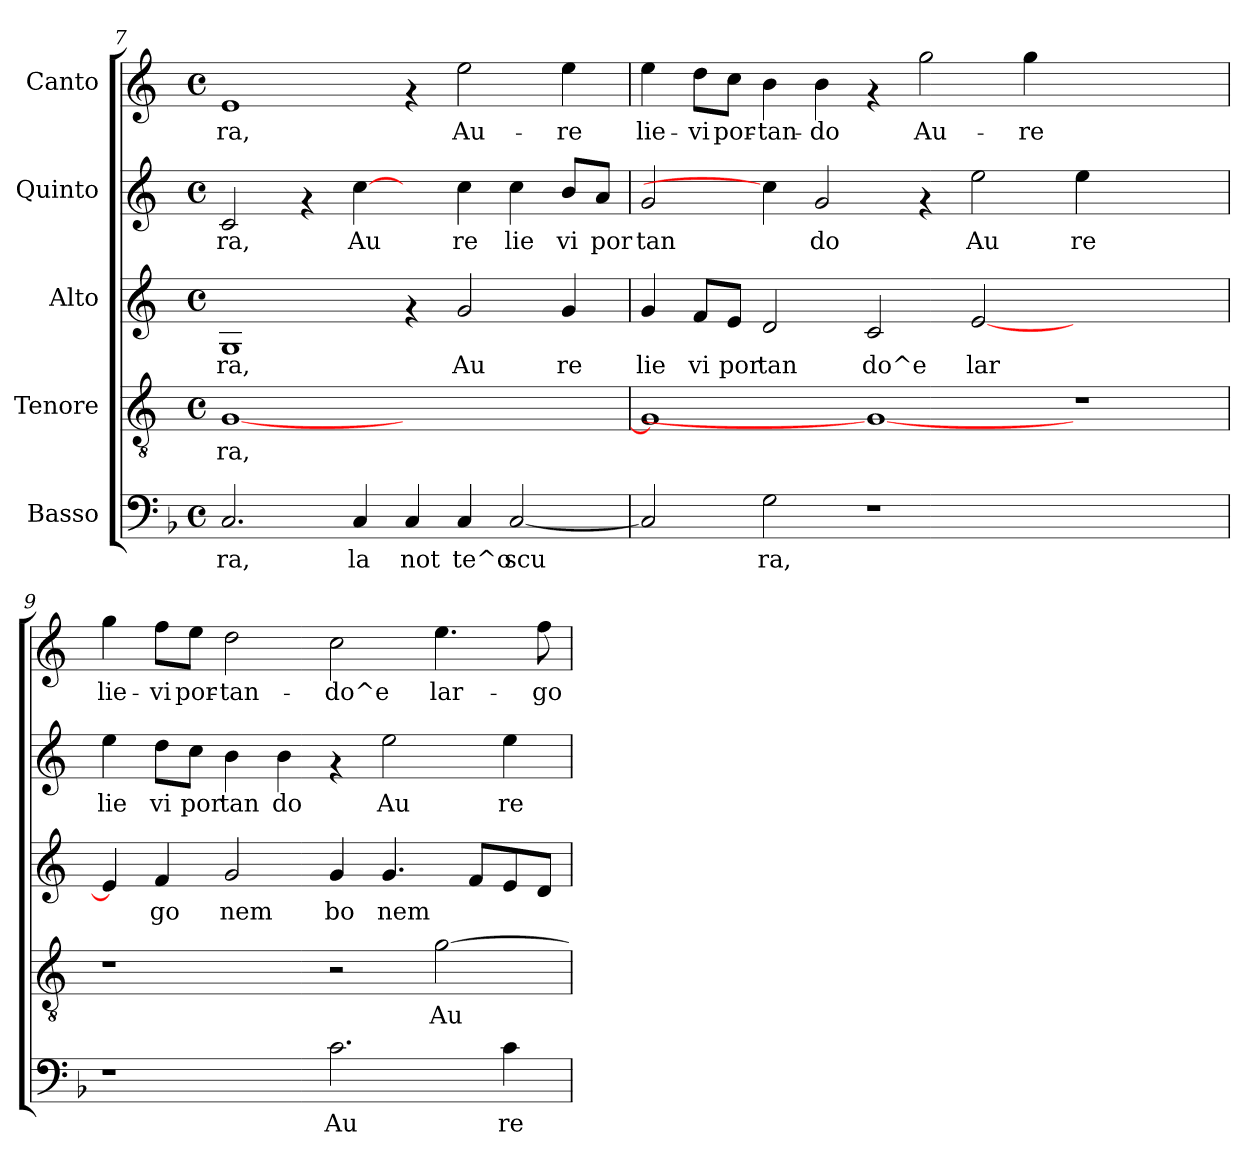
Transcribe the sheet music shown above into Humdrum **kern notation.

**kern	**text	**kern	**text	**kern	**text	**kern	**text	**kern	**text
*part5	*part5	*part4	*part4	*part3	*part3	*part2	*part2	*part1	*part1
*staff5	*staff5	*staff4	*staff4	*staff3	*staff3	*staff2	*staff2	*staff1	*staff1
*I"Basso	*	*I"Tenore	*	*I"Alto	*	*I"Quinto	*	*I"Canto	*
*clefF4	*	*clefGv2	*	*clefG2	*	*clefG2	*	*clefG2	*
*	*	*ITrd-3c-5	*	*ITrd-3c-5	*	*ITrd-3c-5	*	*ITrd-3c-5	*
*k[b-]	*	*k[b-]	*	*k[b-]	*	*k[b-]	*	*k[b-]	*
*F:	*	*F:	*	*F:	*	*F:	*	*F:	*
*M4/4	*	*M4/4	*	*M4/4	*	*M4/4	*	*M4/4	*
*met(c)	*	*met(c)	*	*met(c)	*	*met(c)	*	*met(c)	*
=7	=7	=7	=7	=7	=7	=7	=7	=7	=7
!	!LO:LY:b:cj	!	!LO:LY:b:cj	!	!LO:LY:b:cj	!	!LO:LY:b:cj	!	!LO:LY:b:cj
2.C/	ra,	[<1c	-ra,	1c	ra,	2f/	ra,	1a	-ra,
.	.	.	.	.	.	4rf	.	.	.
!	!LO:LY:b:cj	!	!	!	!	!	!LO:LY:b:cj	!	!
4C/	la	.	.	.	.	[4ff\	Au	.	.
!	!LO:LY:b:cj	!	!	!	!	!	!	!	!
4C/	not	1ryy	.	4rf	.	4ryy	.	4rf	.
!	!LO:LY:b:cj	!	!	!	!LO:LY:b:cj	!	!LO:LY:b:cj	!	!LO:LY:b:cj
4C/	te^o	.	.	2cc/	Au	4ff\	re	2aa\	Au-
!	!LO:LY:b:cj	!	!	!	!	!	!LO:LY:b:cj	!	!
[<2C/	scu	.	.	.	.	4ff\	lie	.	.
!	!	!	!	!	!LO:LY:b:cj	!	!LO:LY:b:cj	!	!LO:LY:b:cj
.	.	.	.	4cc/	re	8ee/L	vi	4aa\	-re
!	!	!	!	!	!	!	!LO:LY:b:cj	!	!
.	.	.	.	.	.	8dd/J	por	.	.
=8	=8	=8	=8	=8	=8	=8	=8	=8	=8
!	!LO:LY:b:cj	!	!LO:LY:b:cj	!	!LO:LY:b:cj	!	!LO:LY:b:cj	!	!LO:LY:b:cj
2C/]	.	1c]	.	4cc/	lie	2cc/	tan	4aa\	lie-
!	!	!	!	!	!LO:LY:b:cj	!	!	!	!LO:LY:b:cj
.	.	.	.	8b-/L	vi	.	.	8gg\L	-vi
!	!	!	!	!	!LO:LY:b:cj	!	!	!	!LO:LY:b:cj
.	.	.	.	8a/J	por	.	.	8ff\J	por-
!	!LO:LY:b:cj	!	!	!	!LO:LY:b:cj	!	!	!	!LO:LY:b:cj
2G\	ra,	.	.	2g/	tan	4ff\]	.	4ee\	-tan-
!	!	!	!	!	!	!	!LO:LY:b:cj	!	!LO:LY:b:cj
.	.	.	.	.	.	2cc/	do	4ee\	-do
!	!	!	!	!	!LO:LY:b:cj	!	!	!	!
1r	.	1c_	.	2f/	do^e	.	.	4rf	.
!	!	!	!	!	!	!	!	!	!LO:LY:b:cj
.	.	.	.	.	.	4rf	.	2ccc\	Au-
!	!	!	!	!	!LO:LY:b:cj	!	!LO:LY:b:cj	!	!
.	.	.	.	[<2a/	lar	2aa\	Au	.	.
!	!	!	!	!	!	!	!	!	!LO:LY:b:cj
.	.	.	.	.	.	.	.	4ccc\	-re
!	!	!	!	!	!	!	!LO:LY:b:cj	!	!
1ryy	.	1r	.	1ryy	.	4aa\	re	1ryy	.
.	.	.	.	.	.	2.ryy	.	.	.
=9	=9	=9	=9	=9	=9	=9	=9	=9	=9
!	!	!	!	!	!LO:LY:b:cj	!	!LO:LY:b:cj	!	!LO:LY:b:cj
1r	.	1r	.	4a/]	.	4aa\	lie	4ccc\	lie-
!	!	!	!	!	!LO:LY:b:cj	!	!LO:LY:b:cj	!	!LO:LY:b:cj
.	.	.	.	4b-/	go	8gg\L	vi	8bb-\L	-vi
!	!	!	!	!	!	!	!LO:LY:b:cj	!	!LO:LY:b:cj
.	.	.	.	.	.	8ff\J	por	8aa\J	por-
!	!	!	!	!	!LO:LY:b:cj	!	!LO:LY:b:cj	!	!LO:LY:b:cj
.	.	.	.	2cc/	nem	4ee\	tan	2gg\	-tan-
!	!	!	!	!	!	!	!LO:LY:b:cj	!	!
.	.	.	.	.	.	4ee\	do	.	.
!	!LO:LY:b:cj	!	!	!	!LO:LY:b:cj	!	!	!	!LO:LY:b:cj
2.c\	Au	2r	.	4cc/	bo	4rf	.	2ff\	-do^e
!	!	!	!	!	!LO:LY:b:cj	!	!LO:LY:b:cj	!	!
.	.	.	.	4.cc/	nem	2aa\	Au	.	.
!	!	!	!LO:LY:b:cj	!	!	!	!	!	!LO:LY:b:cj
.	.	[<2cc\	Au-	.	.	.	.	4.aa\	lar-
!	!	!	!	!	!LO:LY:b:cj	!	!	!	!
.	.	.	.	8b-/L	.	.	.	.	.
!	!LO:LY:b:cj	!	!	!	!LO:LY:b:cj	!	!LO:LY:b:cj	!	!
4c\	re	.	.	8a/	.	4aa\	re	.	.
!	!	!	!	!	!LO:LY:b:cj	!	!	!	!LO:LY:b:cj
.	.	.	.	8g/J	.	.	.	8bb-\	-go
=	=	=	=	=	=	=	=	=	=
*-	*-	*-	*-	*-	*-	*-	*-	*-	*-
